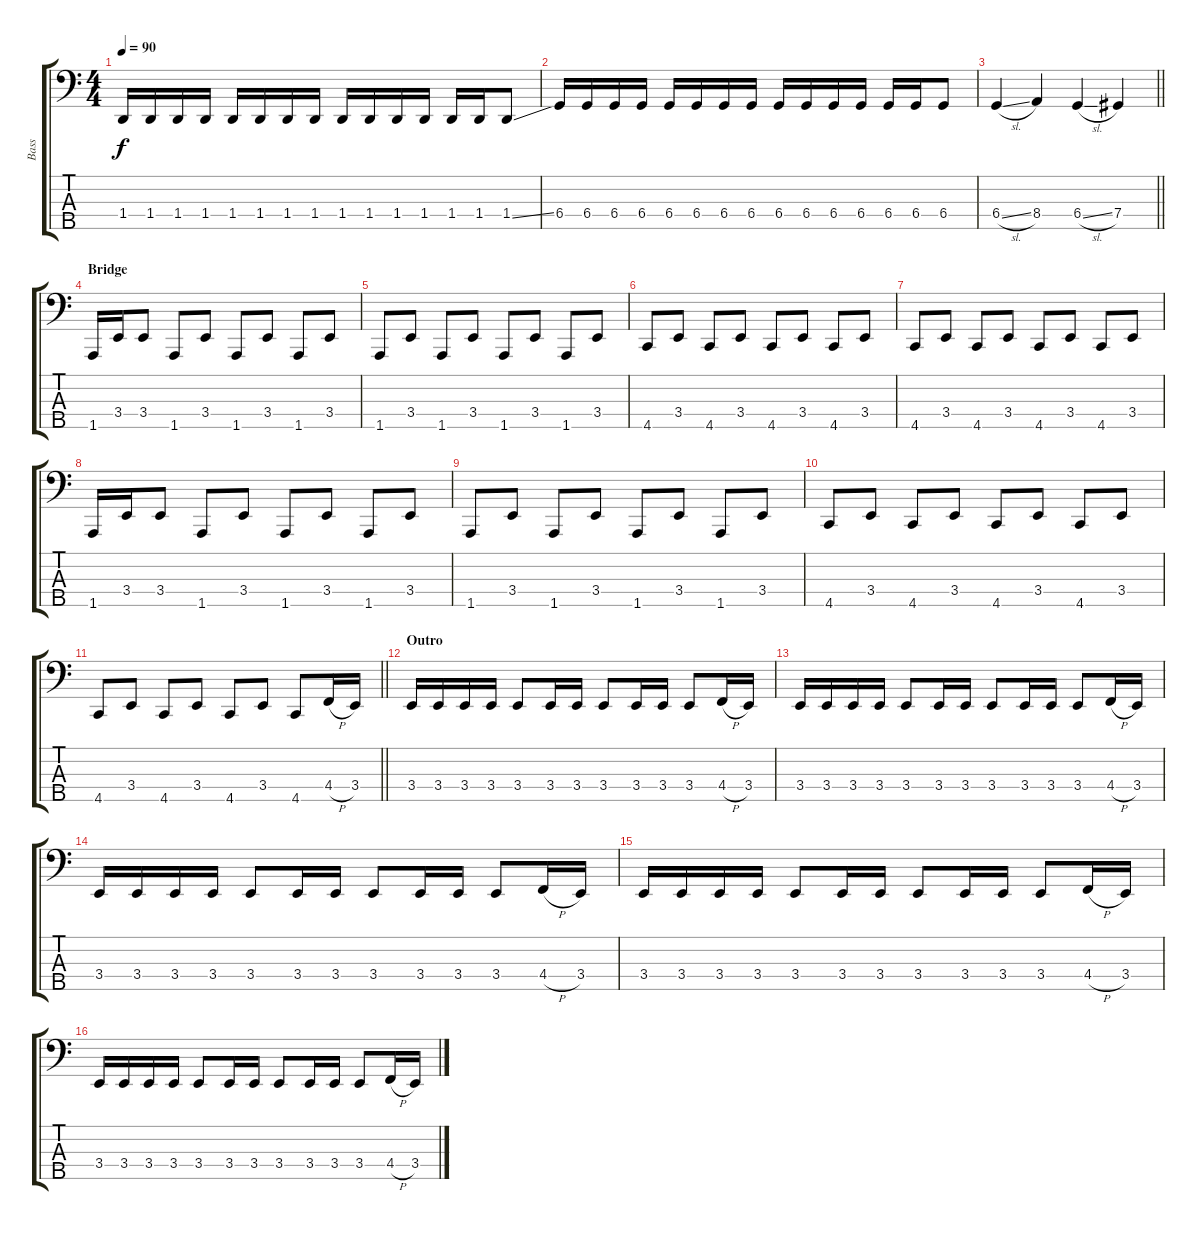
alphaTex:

\track ("Bass" "Bass") {instrument electricbasspick}
\staff {score tabs}
\tuning (E2 B1 Gb1 Db1 Ab0) {hide}
\ts (4 4)
\tempo 90
\clef f4
\ks c
1.4.16{dy f} 1.4.16 1.4.16 1.4.16 1.4.16 1.4.16 1.4.16 1.4.16 1.4.16 1.4.16 1.4.16 1.4.16 1.4.16 1.4.16 1.4{ss}.8 |
6.4.16 6.4.16 6.4.16 6.4.16 6.4.16 6.4.16 6.4.16 6.4.16 6.4.16 6.4.16 6.4.16 6.4.16 6.4.16 6.4.16 6.4.8 |
\barLineRight lightlight
6.4{sl}.4 8.4.4 6.4{sl}.4 7.4.4 |
\section ("" "Bridge")
1.5.16 3.4.16 3.4.8 1.5.8 3.4.8 1.5.8 3.4.8 1.5.8 3.4.8 |
1.5.8 3.4.8 1.5.8 3.4.8 1.5.8 3.4.8 1.5.8 3.4.8 |
4.5.8 3.4.8 4.5.8 3.4.8 4.5.8 3.4.8 4.5.8 3.4.8 |
4.5.8 3.4.8 4.5.8 3.4.8 4.5.8 3.4.8 4.5.8 3.4.8 |
1.5.16 3.4.16 3.4.8 1.5.8 3.4.8 1.5.8 3.4.8 1.5.8 3.4.8 |
1.5.8 3.4.8 1.5.8 3.4.8 1.5.8 3.4.8 1.5.8 3.4.8 |
4.5.8 3.4.8 4.5.8 3.4.8 4.5.8 3.4.8 4.5.8 3.4.8 |
\barLineRight lightlight
4.5.8 3.4.8 4.5.8 3.4.8 4.5.8 3.4.8 4.5.8 4.4{h}.16 3.4.16 |
\section ("" "Outro")
3.4.16 3.4.16 3.4.16 3.4.16 3.4.8 3.4.16 3.4.16 3.4.8 3.4.16 3.4.16 3.4.8 4.4{h}.16 3.4.16 |
3.4.16 3.4.16 3.4.16 3.4.16 3.4.8 3.4.16 3.4.16 3.4.8 3.4.16 3.4.16 3.4.8 4.4{h}.16 3.4.16 |
3.4.16 3.4.16 3.4.16 3.4.16 3.4.8 3.4.16 3.4.16 3.4.8 3.4.16 3.4.16 3.4.8 4.4{h}.16 3.4.16 |
3.4.16 3.4.16 3.4.16 3.4.16 3.4.8 3.4.16 3.4.16 3.4.8 3.4.16 3.4.16 3.4.8 4.4{h}.16 3.4.16 |
3.4.16 3.4.16 3.4.16 3.4.16 3.4.8 3.4.16 3.4.16 3.4.8 3.4.16 3.4.16 3.4.8 4.4{h}.16 3.4.16
